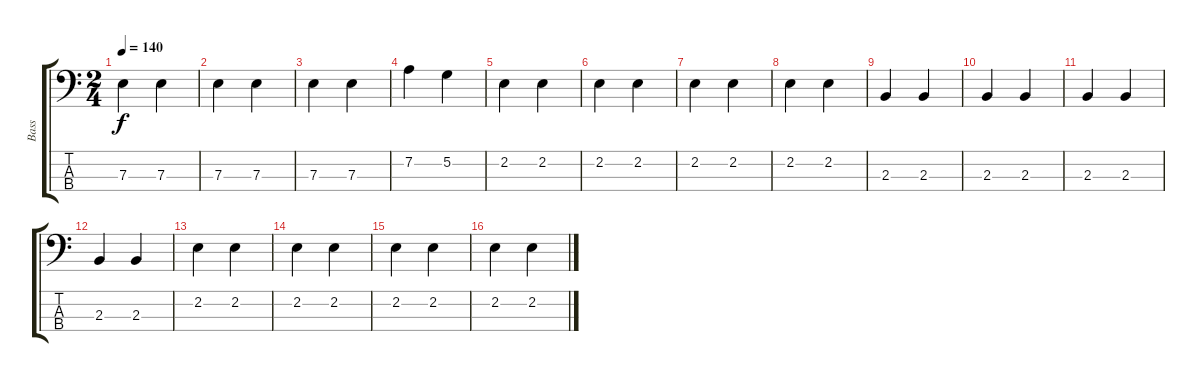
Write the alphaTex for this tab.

\track ("Bass" "Bass") {instrument slapbass2}
\staff {score tabs}
\tuning (G2 D2 A1 E1) {hide}
\ts (2 4)
\tempo 140
\clef f4
\ks c
7.3.4{dy f} 7.3.4 |
7.3.4 7.3.4 |
7.3.4 7.3.4 |
7.2.4 5.2.4 |
2.2.4 2.2.4 |
2.2.4 2.2.4 |
2.2.4 2.2.4 |
2.2.4 2.2.4 |
2.3.4 2.3.4 |
2.3.4 2.3.4 |
2.3.4 2.3.4 |
2.3.4 2.3.4 |
2.2.4 2.2.4 |
2.2.4 2.2.4 |
2.2.4 2.2.4 |
2.2.4 2.2.4
